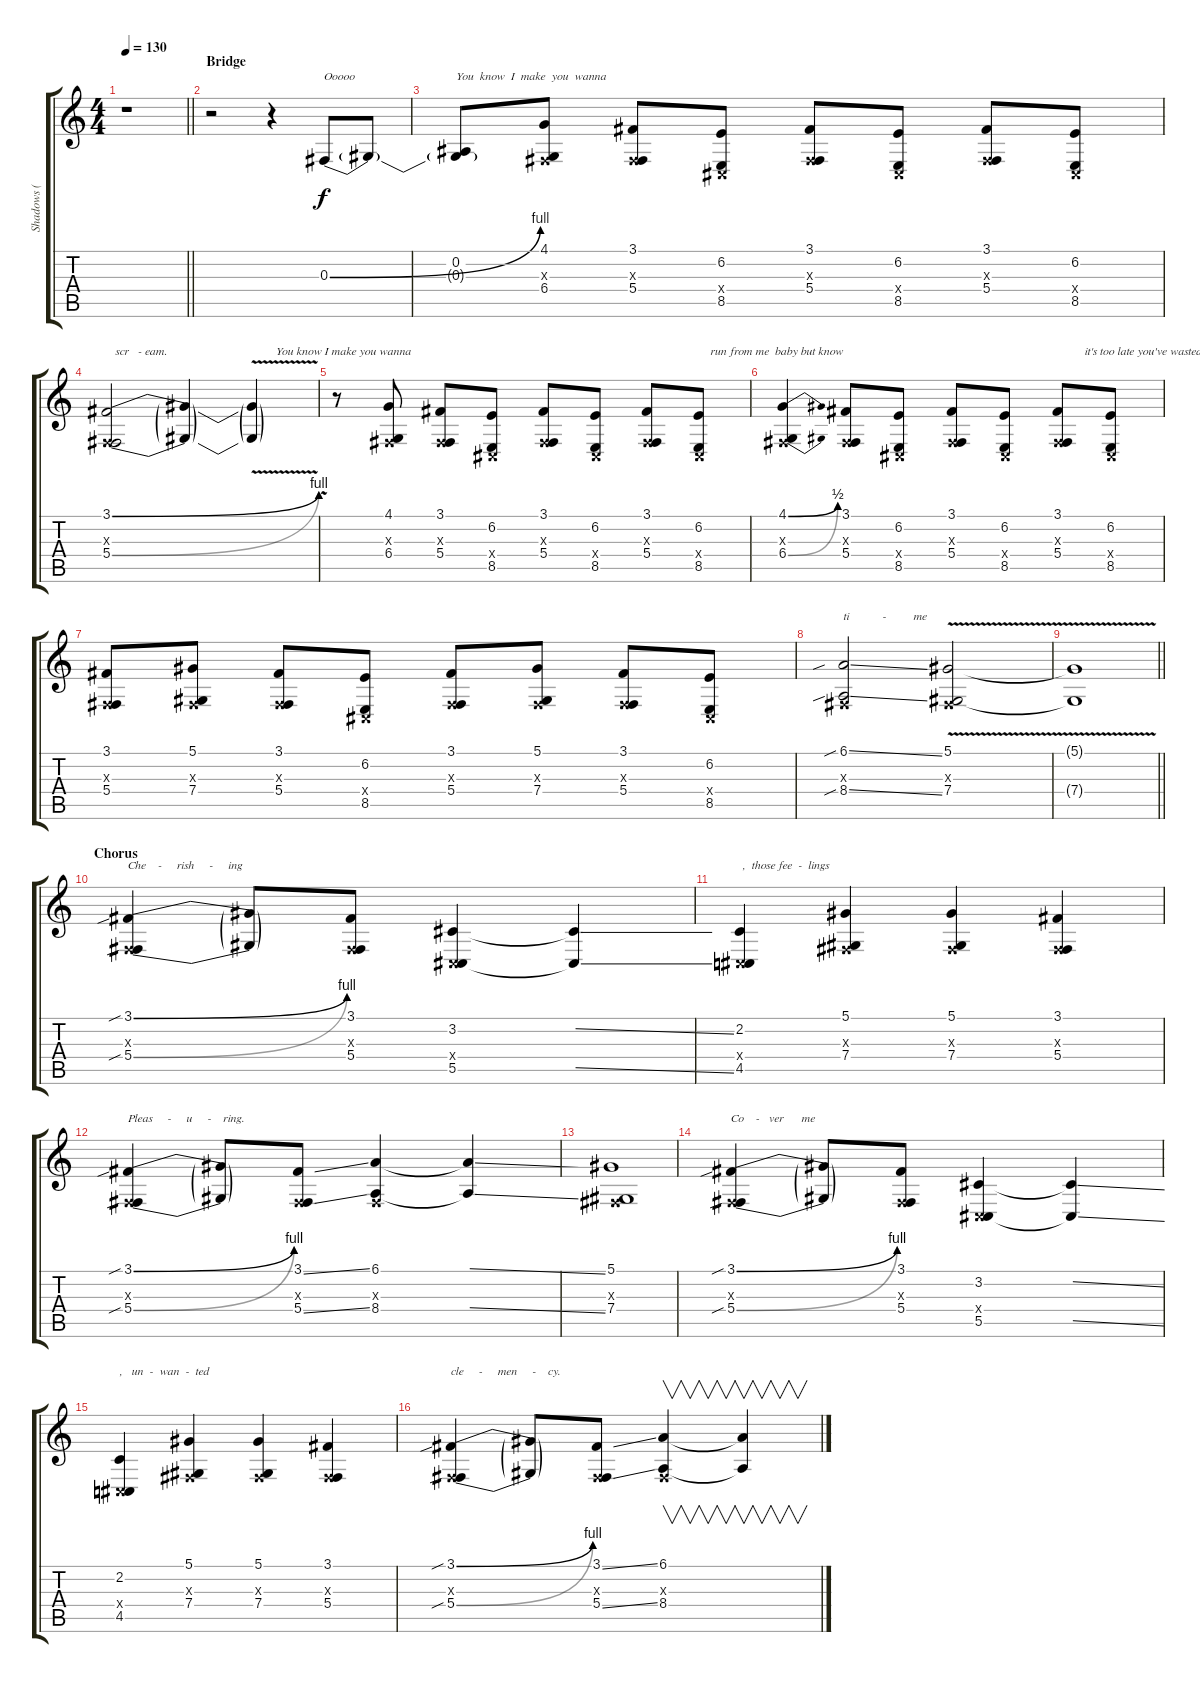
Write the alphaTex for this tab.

\track ("Shadows ( Vocals )" "Shadows ( ") {instrument clarinet}
\staff {score tabs}
\tuning (Eb4 Bb3 Gb3 Db3 Ab2 Db2) {hide}
\ts (4 4)
\tempo 130
\clef g2
\barLineRight lightlight
\ks c
r.1{dy f} |
\section ("" "Bridge")
r.2 r.4 0.3{be (bend 0 0 60 4)}.8{txt "Ooooo"} 0.3{t}.8 |
(0.2 0.3{t}).8{txt "You  know  I  make  you  wanna"} (4.1 0.3{x} 6.4).8 (3.1 0.3{x} 5.4).8 (6.2 0.4{x} 8.5).8 (3.1 0.3{x} 5.4).8 (6.2 0.4{x} 8.5).8 (3.1 0.3{x} 5.4).8 (6.2 0.4{x} 8.5).8 |
(3.1{be (bend 0 0 60 4)} 0.3{x} 5.4{be (bend 0 0 60 4)}).2{txt "   scr   - eam."} (3.1{t} 5.4{t}).4 (3.1{v t} 5.4{v t}).4{txt "        You know I make you wanna"} |
r.8 (4.1 0.3{x} 6.4).8 (3.1 0.3{x} 5.4).8 (6.2 0.4{x} 8.5).8 (3.1 0.3{x} 5.4).8 (6.2 0.4{x} 8.5).8 (3.1 0.3{x} 5.4).8 (6.2 0.4{x} 8.5).8{txt "    run from me  baby but know"} |
(4.1{be (bend 0 0 60 2)} 0.3{x} 6.4{be (bend 0 0 60 2)}).4 (3.1 0.3{x} 5.4).8 (6.2 0.4{x} 8.5).8 (3.1 0.3{x} 5.4).8 (6.2 0.4{x} 8.5).8 (3.1 0.3{x} 5.4).8{txt "         it's too late you've wasted all your"} (6.2 0.4{x} 8.5).8 |
(3.1 0.3{x} 5.4).8 (5.1 0.3{x} 7.4).8 (3.1 0.3{x} 5.4).8 (6.2 0.4{x} 8.5).8 (3.1 0.3{x} 5.4).8 (5.1 0.3{x} 7.4).8 (3.1 0.3{x} 5.4).8 (6.2 0.4{x} 8.5).8 |
(6.1{sib ss} 0.3{x} 8.4{sib ss}).2{txt "ti           -         me"} (5.1{v} 0.3{x} 7.4{v}).2 |
\barLineRight lightlight
(5.1{t} 7.4{t}).1 |
\section ("" "Chorus")
(3.1{be (bend 0 0 60 4) sib} 0.3{x} 5.4{be (bend 0 0 60 4) sib}).4{txt "Che    -     rish     -     ing"} (3.1{t} 5.4{t}).8 (3.1 0.3{x} 5.4).8 (3.2 0.4{x} 5.5).4 (3.2{ss t} 5.5{ss t}).4 |
(2.2 0.4{x} 4.5).4{txt " ,  those fee  -  lings"} (5.1 0.3{x} 7.4).4 (5.1 0.3{x} 7.4).4 (3.1 0.3{x} 5.4).4 |
(3.1{be (bend 0 0 60 4) sib} 0.3{x} 5.4{be (bend 0 0 60 4) sib}).4{txt "Pleas     -     u     -    ring."} (3.1{t} 5.4{t}).8 (3.1{ss} 0.3{x} 5.4{ss}).8 (6.1 0.3{x} 8.4).4 (6.1{ss t} 8.4{ss t}).4 |
(5.1 0.3{x} 7.4).1 |
(3.1{be (bend 0 0 60 4) sib} 0.3{x} 5.4{be (bend 0 0 60 4) sib}).4{txt "Co    -   ver      me"} (3.1{t} 5.4{t}).8 (3.1 0.3{x} 5.4).8 (3.2 0.4{x} 5.5).4 (3.2{ss t} 5.5{ss t}).4 |
(2.2 0.4{x} 4.5).4{txt ",   un  -  wan  -  ted"} (5.1 0.3{x} 7.4).4 (5.1 0.3{x} 7.4).4 (3.1 0.3{x} 5.4).4 |
(3.1{be (bend 0 0 60 4) sib} 0.3{x} 5.4{be (bend 0 0 60 4) sib}).4{txt "cle     -     men     -    cy."} (3.1{t} 5.4{t}).8 (3.1{ss} 0.3{x} 5.4{ss}).8 (6.1 0.3{x} 8.4).4{v} (6.1{ss t} 8.4{ss t}).4{v}
